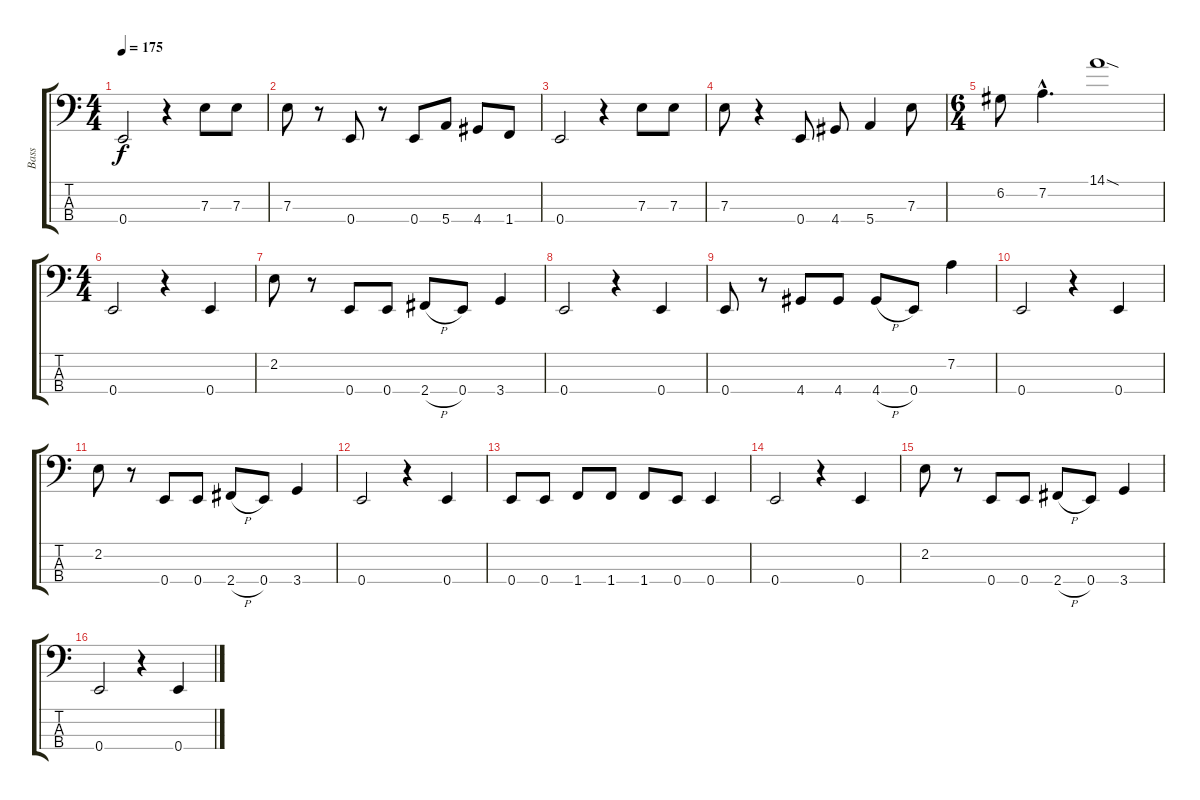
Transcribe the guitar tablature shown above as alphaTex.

\track ("Bass" "Bass") {instrument electricbassfinger}
\staff {score tabs}
\tuning (G2 D2 A1 E1) {hide}
\ts (4 4)
\tempo 175
\clef f4
\ks c
0.4.2{dy f} r.4 7.3.8 7.3.8 |
7.3.8 r.8 0.4.8 r.8 0.4.8 5.4.8 4.4.8 1.4.8 |
0.4.2 r.4 7.3.8 7.3.8 |
7.3.8 r.4 0.4.8 4.4.8 5.4.4 7.3.8 |
\ts (6 4)
6.2.8 7.2{hac}.4{d} 14.1{sod}.1 |
\ts (4 4)
0.4.2 r.4 0.4.4 |
2.2.8 r.8 0.4.8 0.4.8 2.4{h}.8 0.4.8 3.4.4 |
0.4.2 r.4 0.4.4 |
0.4.8 r.8 4.4.8 4.4.8 4.4{h}.8 0.4.8 7.2.4 |
0.4.2 r.4 0.4.4 |
2.2.8 r.8 0.4.8 0.4.8 2.4{h}.8 0.4.8 3.4.4 |
0.4.2 r.4 0.4.4 |
0.4.8 0.4.8 1.4.8 1.4.8 1.4.8 0.4.8 0.4.4 |
0.4.2 r.4 0.4.4 |
2.2.8 r.8 0.4.8 0.4.8 2.4{h}.8 0.4.8 3.4.4 |
0.4.2 r.4 0.4.4
